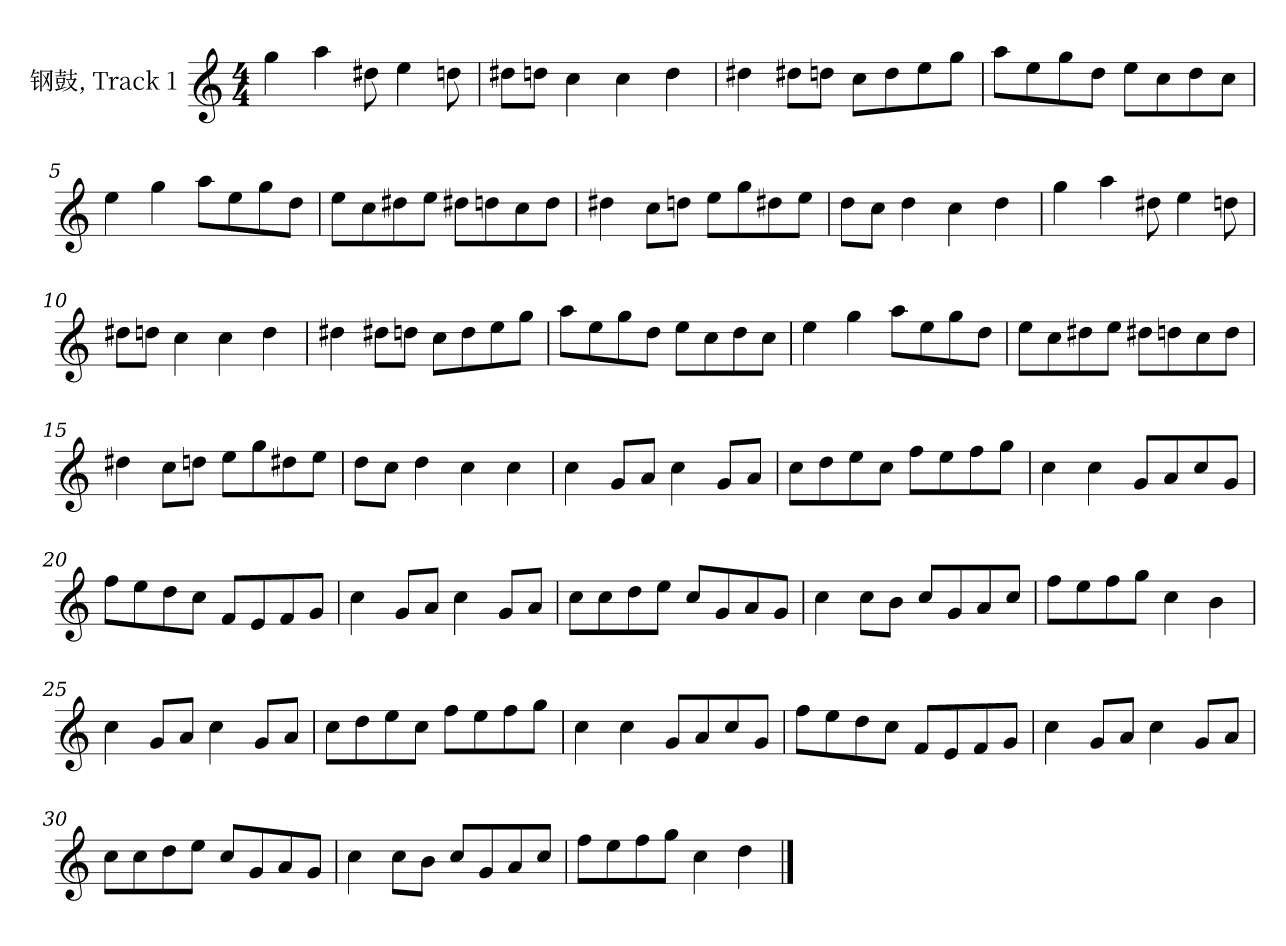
**kern
*part1
*staff1
*I"钢鼓, Track 1
*clefG2
*k[]
*M4/4
*MM280
=1
4gg\
4aa\
8dd#X\
4ee\
8ddn\
=2
8dd#X\L
8ddn\J
4cc\
4cc\
4dd\
=3
4dd#X\
8dd#X\L
8ddn\J
8cc\L
8dd\
8ee\
8gg\J
=4
8aa\L
8ee\
8gg\
8dd\J
8ee\L
8cc\
8dd\
8cc\J
=5
4ee\
4gg\
8aa\L
8ee\
8gg\
8dd\J
=6
8ee\L
8cc\
8dd#X\
8ee\J
8dd#X\L
8ddn\
8cc\
8dd\J
=7
4dd#X\
8cc\L
8ddn\J
8ee\L
8gg\
8dd#X\
8ee\J
=8
8dd\L
8cc\J
4dd\
4cc\
4dd\
=9
4gg\
4aa\
8dd#X\
4ee\
8ddn\
=10
8dd#X\L
8ddn\J
4cc\
4cc\
4dd\
=11
4dd#X\
8dd#X\L
8ddn\J
8cc\L
8dd\
8ee\
8gg\J
=12
8aa\L
8ee\
8gg\
8dd\J
8ee\L
8cc\
8dd\
8cc\J
=13
4ee\
4gg\
8aa\L
8ee\
8gg\
8dd\J
=14
8ee\L
8cc\
8dd#X\
8ee\J
8dd#X\L
8ddn\
8cc\
8dd\J
=15
4dd#X\
8cc\L
8ddn\J
8ee\L
8gg\
8dd#X\
8ee\J
=16
8dd\L
8cc\J
4dd\
4cc\
4cc\
=17
4cc\
8g/L
8a/J
4cc\
8g/L
8a/J
=18
8cc\L
8dd\
8ee\
8cc\J
8ff\L
8ee\
8ff\
8gg\J
=19
4cc\
4cc\
8g/L
8a/
8cc/
8g/J
=20
8ff\L
8ee\
8dd\
8cc\J
8f/L
8e/
8f/
8g/J
=21
4cc\
8g/L
8a/J
4cc\
8g/L
8a/J
=22
8cc\L
8cc\
8dd\
8ee\J
8cc/L
8g/
8a/
8g/J
=23
4cc\
8cc\L
8b\J
8cc/L
8g/
8a/
8cc/J
=24
8ff\L
8ee\
8ff\
8gg\J
4cc\
4b\
=25
4cc\
8g/L
8a/J
4cc\
8g/L
8a/J
=26
8cc\L
8dd\
8ee\
8cc\J
8ff\L
8ee\
8ff\
8gg\J
=27
4cc\
4cc\
8g/L
8a/
8cc/
8g/J
=28
8ff\L
8ee\
8dd\
8cc\J
8f/L
8e/
8f/
8g/J
=29
4cc\
8g/L
8a/J
4cc\
8g/L
8a/J
=30
8cc\L
8cc\
8dd\
8ee\J
8cc/L
8g/
8a/
8g/J
=31
4cc\
8cc\L
8b\J
8cc/L
8g/
8a/
8cc/J
=32
8ff\L
8ee\
8ff\
8gg\J
4cc\
4dd\
==
*-
